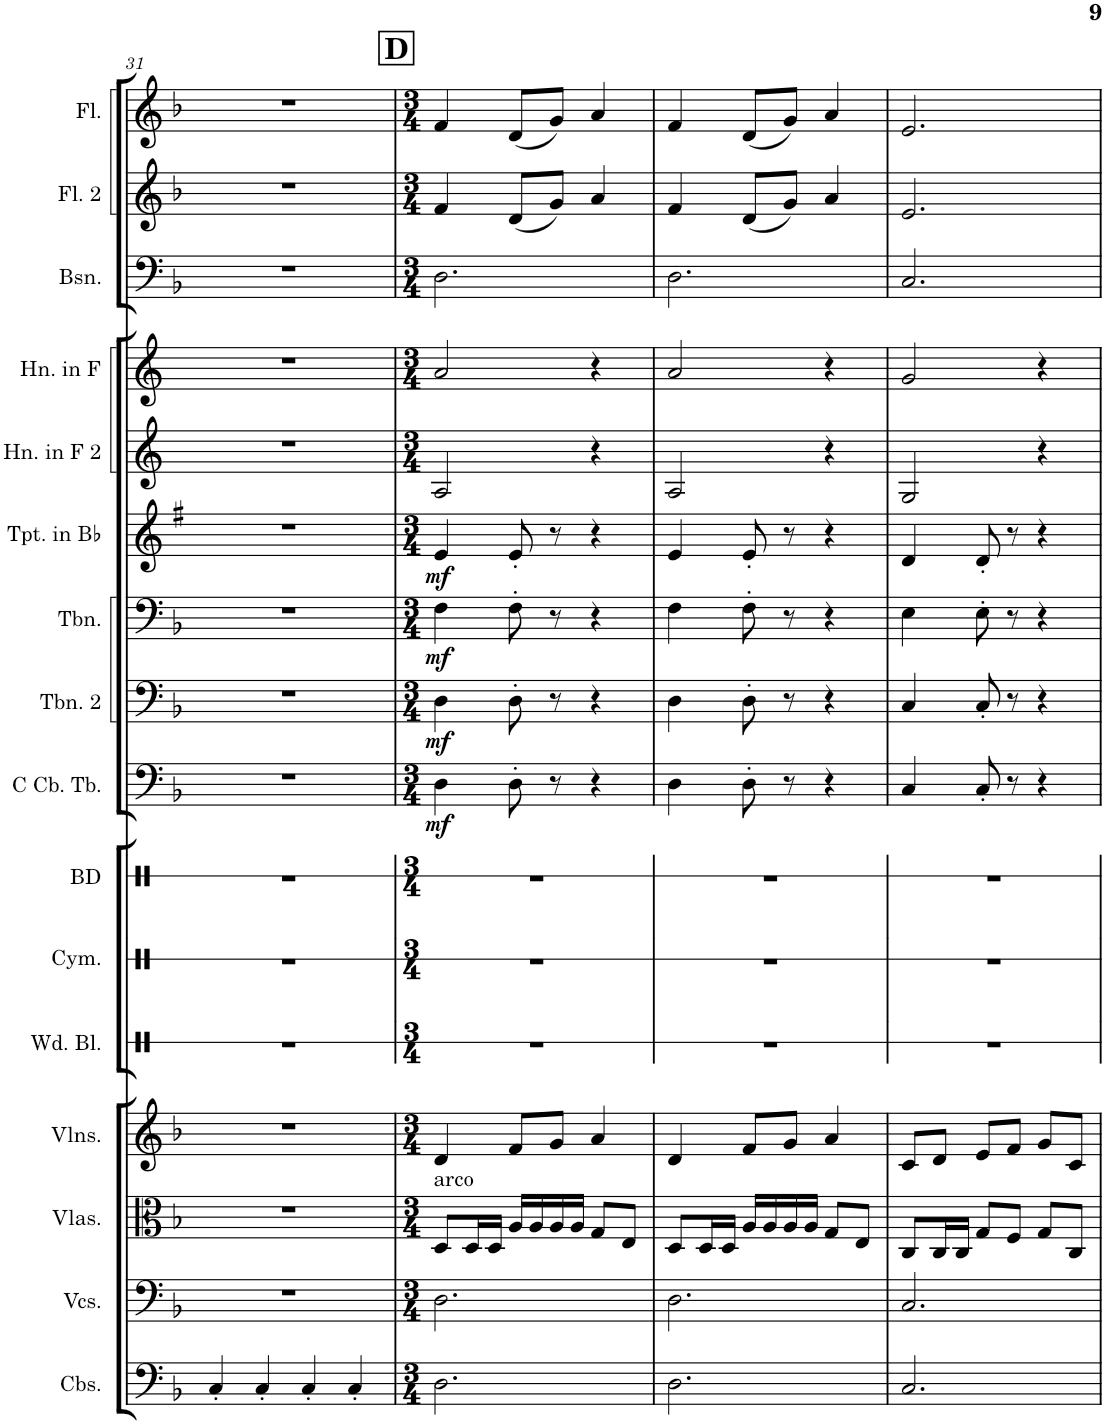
**kern	**kern	**kern	**kern	**kern	**kern	**kern	**kern	**dynam	**kern	**dynam	**kern	**dynam	**kern	**dynam	**kern	**kern	**kern	**kern	**kern
*part16	*part15	*part14	*part13	*part12	*part11	*part10	*part9	*part9	*part8	*part8	*part7	*part7	*part6	*part6	*part5	*part4	*part3	*part2	*part1
*staff16	*staff15	*staff14	*staff13	*staff12	*staff11	*staff10	*staff9	*staff9	*staff8	*staff8	*staff7	*staff7	*staff6	*staff6	*staff5	*staff4	*staff3	*staff2	*staff1
*I"Contrabasses	*I"Violoncellos	*I"Violas	*I"Violins	*I"Wood Blocks	*I"Cymbals	*I"Bass Drum	*I"C Contrabass Tuba	*	*I"Trombone 2	*	*I"Trombone	*	*I"Trumpet in Bb	*	*I"Horn in F 2	*I"Horn in F	*I"Bassoon	*I"Flute 2	*I"Flute
*I'Cbs.	*I'Vcs.	*I'Vlas.	*I'Vlns.	*I'Wd. Bl.	*I'Cym.	*I'BD	*I'C Cb. Tb.	*	*I'Tbn. 2	*	*I'Tbn.	*	*I'Tpt. in Bb	*	*I'Hn. in F 2	*I'Hn. in F	*I'Bsn.	*I'Fl. 2	*I'Fl.
!!LO:PB:g=z
*clefF4	*clefF4	*clefC3	*clefG2	*clefX	*clefX	*clefX	*clefF4	*	*clefF4	*	*clefF4	*	*clefG2	*	*clefG2	*clefG2	*clefF4	*clefG2	*clefG2
*Trd7c12	*	*	*	*	*	*	*	*	*	*	*	*	*Trd1c2	*	*Trd4c7	*Trd4c7	*	*	*
*k[b-]	*k[b-]	*k[b-]	*k[b-]	*k[]	*k[]	*k[]	*k[b-]	*	*k[b-]	*	*k[b-]	*	*k[f#]	*	*k[]	*k[]	*k[b-]	*k[b-]	*k[b-]
*M4/4	*M4/4	*M4/4	*M4/4	*M4/4	*M4/4	*M4/4	*M4/4	*	*M4/4	*	*M4/4	*	*M4/4	*	*M4/4	*M4/4	*M4/4	*M4/4	*M4/4
=31	=31	=31	=31	=31	=31	=31	=31	=31	=31	=31	=31	=31	=31	=31	=31	=31	=31	=31	=31
4C'/	1r	1r	1r	1r	1r	1r	1r	.	1r	.	1r	.	1r	.	1r	1r	1r	1r	1r
4C'/	.	.	.	.	.	.	.	.	.	.	.	.	.	.	.	.	.	.	.
4C'/	.	.	.	.	.	.	.	.	.	.	.	.	.	.	.	.	.	.	.
4C'/	.	.	.	.	.	.	.	.	.	.	.	.	.	.	.	.	.	.	.
!!LO:REH:place=s1:a:B:cj:fs=14:t=D
=32	=32	=32	=32	=32	=32	=32	=32	=32	=32	=32	=32	=32	=32	=32	=32	=32	=32	=32	=32
*M3/4	*M3/4	*M3/4	*M3/4	*M3/4	*M3/4	*M3/4	*M3/4	*	*M3/4	*	*M3/4	*	*M3/4	*	*M3/4	*M3/4	*M3/4	*M3/4	*M3/4
!	!	!LO:TX:a:t=arco	!	!	!	!	!	!	!	!	!	!	!	!	!	!	!	!	!
!	!	!	!	!	!	!	!	!LO:DY:b	!	!LO:DY:b	!	!LO:DY:b	!	!LO:DY:b	!	!	!	!	!
2.D\	2.D\	8D/L	4d/	2.r	2.r	2.r	4D\	mf	4D\	mf	4F\	mf	4e/	mf	2A/	2a/	2.D\	4f/	4f/
.	.	16D/L	.	.	.	.	.	.	.	.	.	.	.	.	.	.	.	.	.
.	.	16D/JJ	.	.	.	.	.	.	.	.	.	.	.	.	.	.	.	.	.
.	.	16A/LL	8f/L	.	.	.	8D'\	.	8D'\	.	8F'\	.	8e'/	.	.	.	.	(8d/L	(8d/L
.	.	16A/	.	.	.	.	.	.	.	.	.	.	.	.	.	.	.	.	.
.	.	16A/	8g/J	.	.	.	8r	.	8r	.	8r	.	8r	.	.	.	.	8g/J)	8g/J)
.	.	16A/JJ	.	.	.	.	.	.	.	.	.	.	.	.	.	.	.	.	.
.	.	8G/L	4a/	.	.	.	4r	.	4r	.	4r	.	4r	.	4r	4r	.	4a/	4a/
.	.	8E/J	.	.	.	.	.	.	.	.	.	.	.	.	.	.	.	.	.
=33	=33	=33	=33	=33	=33	=33	=33	=33	=33	=33	=33	=33	=33	=33	=33	=33	=33	=33	=33
2.D\	2.D\	8D/L	4d/	2.r	2.r	2.r	4D\	.	4D\	.	4F\	.	4e/	.	2A/	2a/	2.D\	4f/	4f/
.	.	16D/L	.	.	.	.	.	.	.	.	.	.	.	.	.	.	.	.	.
.	.	16D/JJ	.	.	.	.	.	.	.	.	.	.	.	.	.	.	.	.	.
.	.	16A/LL	8f/L	.	.	.	8D'\	.	8D'\	.	8F'\	.	8e'/	.	.	.	.	(8d/L	(8d/L
.	.	16A/	.	.	.	.	.	.	.	.	.	.	.	.	.	.	.	.	.
.	.	16A/	8g/J	.	.	.	8r	.	8r	.	8r	.	8r	.	.	.	.	8g/J)	8g/J)
.	.	16A/JJ	.	.	.	.	.	.	.	.	.	.	.	.	.	.	.	.	.
.	.	8G/L	4a/	.	.	.	4r	.	4r	.	4r	.	4r	.	4r	4r	.	4a/	4a/
.	.	8E/J	.	.	.	.	.	.	.	.	.	.	.	.	.	.	.	.	.
=34	=34	=34	=34	=34	=34	=34	=34	=34	=34	=34	=34	=34	=34	=34	=34	=34	=34	=34	=34
2.C/	2.C/	8C/L	8c/L	2.r	2.r	2.r	4C/	.	4C/	.	4E\	.	4d/	.	2G/	2g/	2.C/	2.e/	2.e/
.	.	16C/L	8d/J	.	.	.	.	.	.	.	.	.	.	.	.	.	.	.	.
.	.	16C/JJ	.	.	.	.	.	.	.	.	.	.	.	.	.	.	.	.	.
.	.	8G/L	8e/L	.	.	.	8C'/	.	8C'/	.	8E'\	.	8d'/	.	.	.	.	.	.
.	.	8F/J	8f/J	.	.	.	8r	.	8r	.	8r	.	8r	.	.	.	.	.	.
.	.	8G/L	8g/L	.	.	.	4r	.	4r	.	4r	.	4r	.	4r	4r	.	.	.
.	.	8C/J	8c/J	.	.	.	.	.	.	.	.	.	.	.	.	.	.	.	.
=	=	=	=	=	=	=	=	=	=	=	=	=	=	=	=	=	=	=	=
*-	*-	*-	*-	*-	*-	*-	*-	*-	*-	*-	*-	*-	*-	*-	*-	*-	*-	*-	*-
